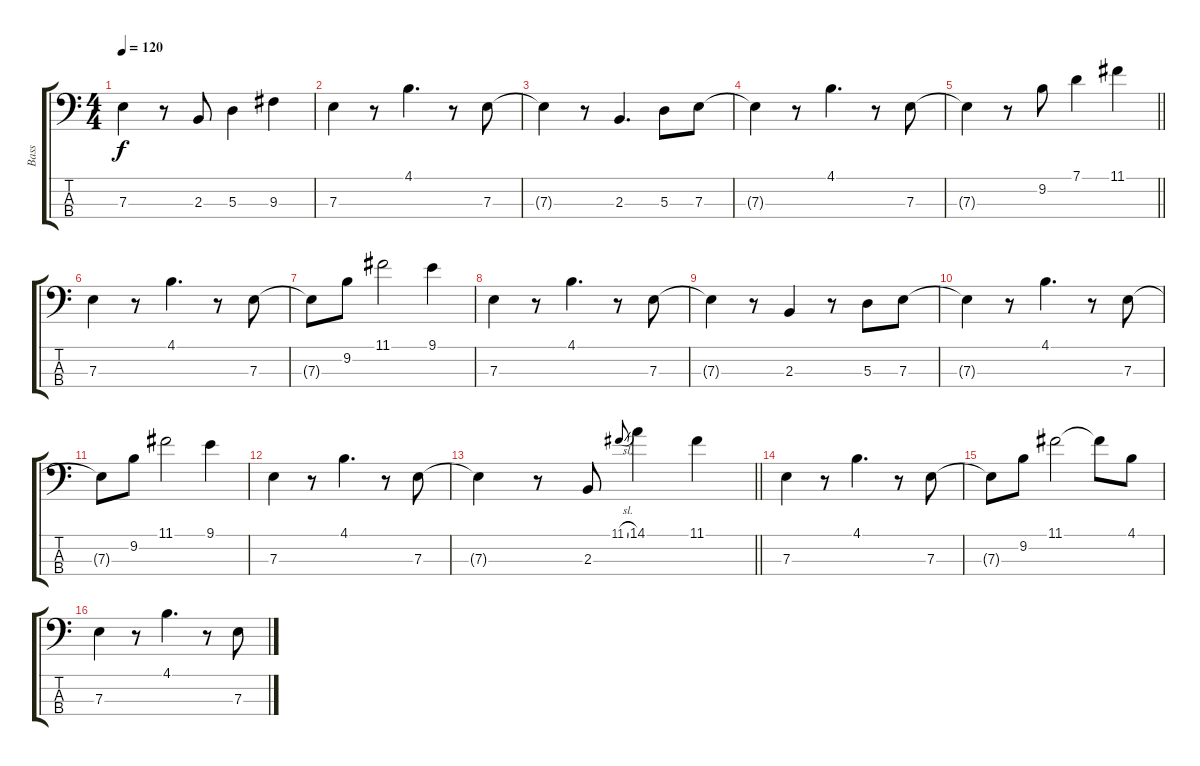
\track ("Bass" "Bass") {instrument electricbassfinger}
\staff {score tabs}
\tuning (G2 D2 A1 E1) {hide}
\ts (4 4)
\tempo 120
\clef f4
\ks c
7.3{t}.4{dy f} r.8 2.3.8 5.3.4 9.3.4 |
7.3.4 r.8 4.1.4{d} r.8 7.3.8 |
7.3{t}.4 r.8 2.3.4{d} 5.3.8 7.3.8 |
7.3{t}.4 r.8 4.1.4{d} r.8 7.3.8 |
\barLineRight lightlight
7.3{t}.4 r.8 9.2.8 7.1.4 11.1.4 |
\section ("" "")
7.3.4 r.8 4.1.4{d} r.8 7.3.8 |
7.3{t}.8 9.2.8 11.1.2 9.1.4 |
7.3.4 r.8 4.1.4{d} r.8 7.3.8 |
7.3{t}.4 r.8 2.3.4 r.8 5.3.8 7.3.8 |
7.3{t}.4 r.8 4.1.4{d} r.8 7.3.8 |
7.3{t}.8 9.2.8 11.1.2 9.1.4 |
7.3.4 r.8 4.1.4{d} r.8 7.3.8 |
\barLineRight lightlight
7.3{t}.4 r.8 2.3.8 11.1{sl}.8{gr onbeat} 14.1.4 11.1.4 |
\section ("" "")
7.3.4 r.8 4.1.4{d} r.8 7.3.8 |
7.3{t}.8 9.2.8 11.1.2 11.1{t}.8 4.1.8 |
7.3.4 r.8 4.1.4{d} r.8 7.3.8
